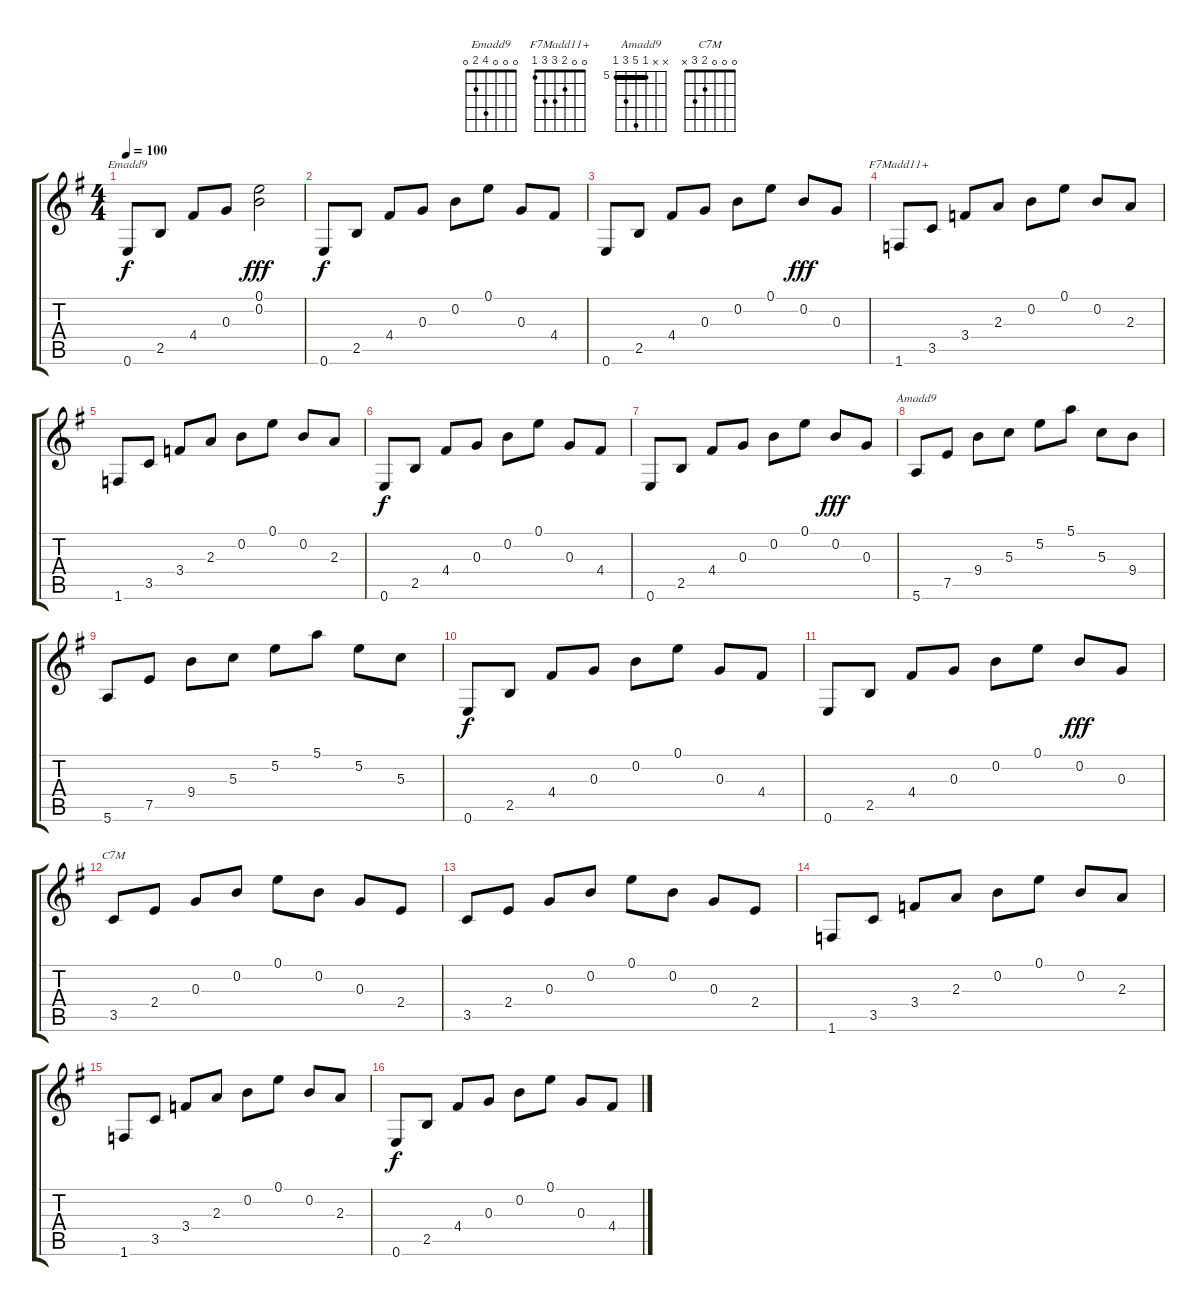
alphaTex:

\track "" {instrument acousticguitarsteel}
\staff {score tabs}
\tuning (E4 B3 G3 D3 A2 E2) {hide}
\chord ("Emadd9" 0 0 0 4 2 0)
\chord ("F7Madd11+" 0 0 2 3 3 1)
\chord ("Amadd9" x x 5 9 7 5) {firstfret 5 barre 5}
\chord ("C7M" 0 0 0 2 3 x)
\ts (4 4)
\tempo 100
\clef g2
\ks g
0.6.8{ch "Emadd9" dy f} 2.5.8 4.4.8 0.3.8 (0.1 0.2).2{dy fff} |
0.6.8{dy f} 2.5.8 4.4.8 0.3.8 0.2.8 0.1.8 0.3.8 4.4.8 |
0.6.8 2.5.8 4.4.8 0.3.8 0.2.8 0.1.8 0.2.8{dy fff} 0.3.8 |
1.6.8{ch "F7Madd11+"} 3.5.8 3.4.8 2.3.8 0.2.8 0.1.8 0.2.8 2.3.8 |
1.6.8 3.5.8 3.4.8 2.3.8 0.2.8 0.1.8 0.2.8 2.3.8 |
0.6.8{dy f} 2.5.8 4.4.8 0.3.8 0.2.8 0.1.8 0.3.8 4.4.8 |
0.6.8 2.5.8 4.4.8 0.3.8 0.2.8 0.1.8 0.2.8{dy fff} 0.3.8 |
5.6.8{ch "Amadd9"} 7.5.8 9.4.8 5.3.8 5.2.8 5.1.8 5.3.8 9.4.8 |
5.6.8 7.5.8 9.4.8 5.3.8 5.2.8 5.1.8 5.2.8 5.3.8 |
0.6.8{dy f} 2.5.8 4.4.8 0.3.8 0.2.8 0.1.8 0.3.8 4.4.8 |
0.6.8 2.5.8 4.4.8 0.3.8 0.2.8 0.1.8 0.2.8{dy fff} 0.3.8 |
3.5.8{ch "C7M"} 2.4.8 0.3.8 0.2.8 0.1.8 0.2.8 0.3.8 2.4.8 |
3.5.8 2.4.8 0.3.8 0.2.8 0.1.8 0.2.8 0.3.8 2.4.8 |
1.6.8 3.5.8 3.4.8 2.3.8 0.2.8 0.1.8 0.2.8 2.3.8 |
1.6.8 3.5.8 3.4.8 2.3.8 0.2.8 0.1.8 0.2.8 2.3.8 |
0.6.8{dy f} 2.5.8 4.4.8 0.3.8 0.2.8 0.1.8 0.3.8 4.4.8
